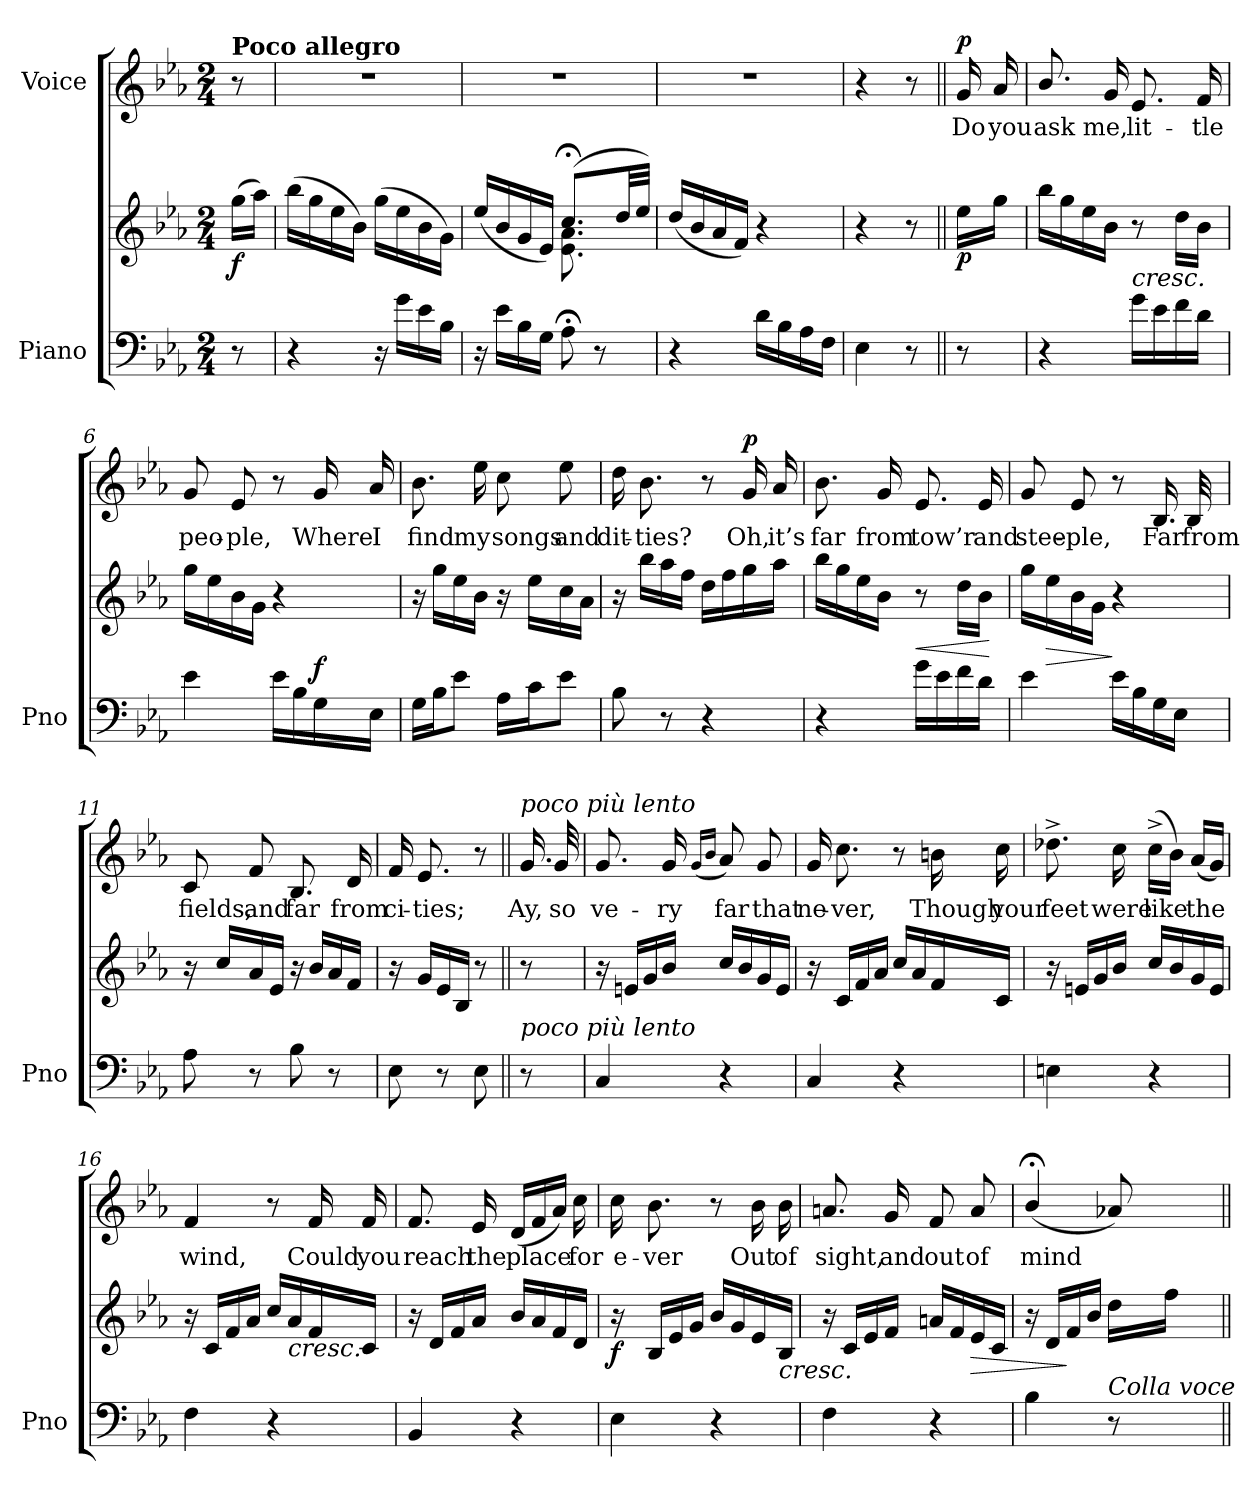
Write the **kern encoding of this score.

**kern	**kern	**dynam	**kern	**text	**dynam
*part2	*part2	*part2	*part1	*part1	*part1
*staff3	*staff2	*staff2/3	*staff1	*staff1	*staff1
*I"Piano	*	*	*I"Voice	*	*
*I'Pno	*	*	*	*	*
*clefF4	*clefG2	*	*clefG2	*	*
*k[b-e-a-]	*k[b-e-a-]	*	*k[b-e-a-]	*	*
*M2/4	*M2/4	*	*M2/4	*	*
=	=	=	=	=	=
!	!	!	!LO:TX:a:B:t=Poco allegro	!	!
!	!	!LO:DY:b	!	!	!
8r	(16gg\LL	f	8r	.	.
.	16aa-\JJ)	.	.	.	.
=1	=1	=1	=1	=1	=1
4r	(16bb-\LL	.	2r	.	.
.	16gg\	.	.	.	.
.	16ee-\	.	.	.	.
.	16b-\JJ)	.	.	.	.
16r	(16gg\LL	.	.	.	.
16g\LL	16ee-\	.	.	.	.
16e-\	16b-\	.	.	.	.
16B-\JJ	16g\JJ)	.	.	.	.
=2	=2	=2	=2	=2	=2
*	*^	*	*	*	*
16r	(16ee-/LL	4ryy	.	2r	.	.
16e-\LL	16b-/	.	.	.	.	.
16B-\	16g/	.	.	.	.	.
16G\JJ	16e-/JJ)	.	.	.	.	.
8A-;\	(>8.cc;</L	8.e-\ 8.a-\	.	.	.	.
8r	.	.	.	.	.	.
.	32dd/LL	16ryy	.	.	.	.
.	32ee-/JJJ)	.	.	.	.	.
*	*v	*v	*	*	*	*
=3	=3	=3	=3	=3	=3
4r	(16dd/LL	.	2r	.	.
.	16b-/	.	.	.	.
.	16a-/	.	.	.	.
.	16f/JJ)	.	.	.	.
16d\LL	4r	.	.	.	.
16B-\	.	.	.	.	.
16A-\	.	.	.	.	.
16F\JJ	.	.	.	.	.
=4	=4	=4	=4	=4	=4
4E-\	4r	.	4r	.	.
8r	8r	.	8r	.	.
=4X1||	=4X1||	=4X1||	=4X1||	=4X1||	=4X1||
!	!	!LO:DY:b	!	!	!LO:DY:a
8r	16ee-\LL	p	16g/	Do	p
.	16gg\JJ	.	16a-/	you	.
=5	=5	=5	=5	=5	=5
4r	16bb-\LL	.	8.b-/	ask	.
.	16gg\	.	.	.	.
.	16ee-\	.	.	.	.
.	16b-\JJ	.	16g/	me,	.
!	!LO:TX:b:i:t=cresc.	!	!	!	!
16g\LL	8r	.	8.e-/	lit-	.
16e-\	.	.	.	.	.
16f\	16dd\LL	.	.	.	.
16d\JJ	16b-\JJ	.	16f/	-tle	.
=6	=6	=6	=6	=6	=6
4e-\	16gg\LL	.	8g/	peo-	.
.	16ee-\	.	.	.	.
.	16b-\	.	8e-/	-ple,	.
.	16g\JJ	.	.	.	.
16e-\LL	4r	.	8r	.	.
16B-\	.	.	.	.	.
!	!	!LO:DY:a=2	!	!	!
16G\	.	f	16g/	Where	.
16E-\JJ	.	.	16a-/	I	.
=7	=7	=7	=7	=7	=7
16G\LL	16r	.	8.b-\	find	.
16B-\J	16gg\LL	.	.	.	.
8e-\J	16ee-\	.	.	.	.
.	16b-\JJ	.	16ee-\	my	.
16A-\LL	16r	.	8cc\	songs	.
16c\J	16ee-\LL	.	.	.	.
8e-\J	16cc\	.	8ee-\	and	.
.	16a-\JJ	.	.	.	.
=8	=8	=8	=8	=8	=8
8B-\	16r	.	16dd\	dit-	.
.	16bb-\LL	.	8.b-\	-ties?	.
8r	16aa-\	.	.	.	.
.	16ff\JJ	.	.	.	.
4r	16dd\LL	.	8r	.	.
.	16ff\	.	.	.	.
!	!	!	!	!	!LO:DY:a
.	16gg\	.	16g/	Oh,	p
.	16aa-\JJ	.	16a-/	it’s	.
=9	=9	=9	=9	=9	=9
4r	16bb-\LL	.	8.b-\	far	.
.	16gg\	.	.	.	.
.	16ee-\	.	.	.	.
.	16b-\JJ	.	16g/	from	.
!	!	!LO:HP:b	!	!	!
16g\LL	8r	<	8.e-/	tow’r	.
16e-\	.	.	.	.	.
16f\	16dd\LL	.	.	.	.
16d\JJ	16b-\JJ	.	16e-/	and	.
.	.	[	.	.	.
=10	=10	=10	=10	=10	=10
4e-\	16gg\LL	.	8g/	stee-	.
!	!	!LO:HP:b	!	!	!
.	16ee-\	>	.	.	.
.	16b-\	.	8e-/	-ple,	.
.	16g\JJ	.	.	.	.
16e-\LL	4r	]	8r	.	.
16B-\	.	.	.	.	.
16G\	.	.	16.B-/	Far	.
16E-\JJ	.	.	.	.	.
.	.	.	32B-/	from	.
=11	=11	=11	=11	=11	=11
8A-\	16r	.	8c/	fields,	.
.	16cc/LL	.	.	.	.
8r	16a-/	.	8f/	and	.
.	16e-/JJ	.	.	.	.
8B-\	16r	.	8.B-/	far	.
.	16b-/LL	.	.	.	.
8r	16a-/	.	.	.	.
.	16f/JJ	.	16d/	from	.
=12	=12	=12	=12	=12	=12
8E-\	16r	.	16f/	ci-	.
.	16g/LL	.	8.e-/	-ties;	.
8r	16e-/	.	.	.	.
.	16B-/JJ	.	.	.	.
8E-\	8r	.	8r	.	.
=12X2||	=12X2||	=12X2||	=12X2||	=12X2||	=12X2||
!	!	!	!LO:TX:i:t=poco più lento	!	!
!LO:TX:i:t=poco più lento	!	!	!	!	!
8r	8r	.	16.g/	Ay,	.
.	.	.	32g/	so	.
=13	=13	=13	=13	=13	=13
4C/	16r	.	8.g/	ve-	.
.	16en/LL	.	.	.	.
.	16g/	.	.	.	.
.	16b-/JJ	.	16g/	-ry	.
.	.	.	(16qg/LL	.	.
.	.	.	16qb-/JJ	.	.
4r	16cc/LL	.	8a-/)	far	.
.	16b-/	.	.	.	.
.	16g/	.	8g/	that	.
.	16e/JJ	.	.	.	.
=14	=14	=14	=14	=14	=14
4C/	16r	.	16g/	ne-	.
.	16c/LL	.	8.cc\	-ver,	.
.	16f/	.	.	.	.
.	16a-/JJ	.	.	.	.
4r	16cc/LL	.	8r	.	.
.	16a-/	.	.	.	.
.	16f/	.	16bn\	Though	.
.	16c/JJ	.	16cc\	your	.
=15	=15	=15	=15	=15	=15
4En\	16r	.	8.dd-X^\	feet	.
.	16en/LL	.	.	.	.
.	16g/	.	.	.	.
.	16b-/JJ	.	16cc\	were	.
4r	16cc/LL	.	(16cc^\LL	like	.
.	16b-/	.	16b-\JJ)	.	.
.	16g/	.	(16a-/LL	the	.
.	16e/JJ	.	16g/JJ)	.	.
=16	=16	=16	=16	=16	=16
4F\	16r	.	4f/	wind,	.
.	16c/LL	.	.	.	.
.	16f/	.	.	.	.
.	16a-/JJ	.	.	.	.
4r	16cc/LL	.	8r	.	.
!	!LO:TX:b:i:t=cresc.	!	!	!	!
.	16a-/	.	.	.	.
.	16f/	.	16f/	Could	.
.	16c/JJ	.	16f/	you	.
=17	=17	=17	=17	=17	=17
4BB-/	16r	.	8.f/	reach	.
.	16d/LL	.	.	.	.
.	16f/	.	.	.	.
.	16a-/JJ	.	16e-/	the	.
4r	16b-/LL	.	(16d/LL	place	.
.	16a-/	.	16f/	.	.
.	16f/	.	16a-/JJ)	.	.
.	16d/JJ	.	16cc\	for	.
=18	=18	=18	=18	=18	=18
!	!	!LO:DY:b	!	!	!
4E-\	16r	f	16cc\	e-	.
.	16B-/LL	.	8.b-\	-ver	.
.	16e-/	.	.	.	.
.	16g/JJ	.	.	.	.
4r	16b-/LL	.	8r	.	.
.	16g/	.	.	.	.
.	16e-/	.	16b-\	Out	.
!	!LO:TX:b:i:t=cresc.	!	!	!	!
.	16B-/JJ	.	16b-\	of	.
=19	=19	=19	=19	=19	=19
4F\	16r	.	8.an/	sight,	.
.	16c/LL	.	.	.	.
.	16e-/	.	.	.	.
.	16f/JJ	.	16g/	and	.
4r	16an/LL	.	8f/	out	.
.	16f/	.	.	.	.
!	!	!LO:HP:b	!	!	!
.	16e-/	>	8a/	of	.
.	16c/JJ	.	.	.	.
=20	=20	=20	=20	=20	=20
4B-\	16r	.	(4b-;</	mind	.
.	16d/LL	.	.	.	.
.	16f/	]	.	.	.
.	16b-/JJ	.	.	.	.
!LO:TX:i:t=Colla voce	!	!	!	!	!
8r	16dd\LL	.	8a-X/)	.	.
.	16ff\JJ	.	.	.	.
=||	=||	=||	=||	=||	=||
*-	*-	*-	*-	*-	*-
